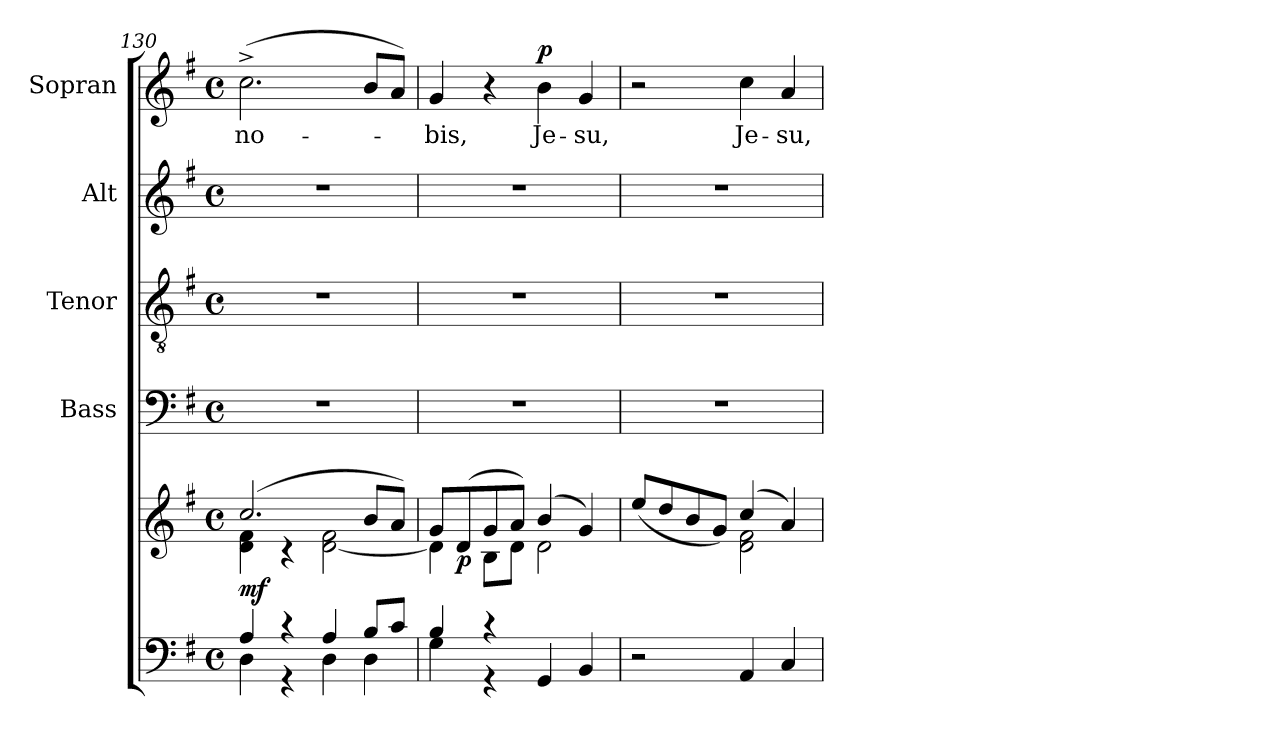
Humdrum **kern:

**kern	**kern	**dynam	**kern	**kern	**kern	**kern	**text	**dynam
*part5	*part5	*part5	*part4	*part3	*part2	*part1	*part1	*part1
*staff6	*staff5	*staff5/6	*staff4	*staff3	*staff2	*staff1	*staff1	*staff1
*	*	*	*I"Bass	*I"Tenor	*I"Alt	*I"Sopran	*	*
*	*	*	*I'B.	*I'T.	*I'A.	*I'S.	*	*
*clefF4	*clefG2	*	*clefF4	*clefGv2	*clefG2	*clefG2	*	*
*k[f#]	*k[f#]	*	*k[f#]	*k[f#]	*k[f#]	*k[f#]	*	*
*G:	*G:	*	*G:	*G:	*G:	*G:	*	*
*M4/4	*M4/4	*	*M4/4	*M4/4	*M4/4	*M4/4	*	*
*met(c)	*met(c)	*	*met(c)	*met(c)	*met(c)	*met(c)	*	*
=130	=130	=130	=130	=130	=130	=130	=130	=130
*^	*^	*	*	*	*	*	*	*
!	!	!	!	!LO:DY:b	!	!	!	!	!LO:LY:b	!
4A/	4D\	(2.cc/	4d\ 4f#\	mf	1r	1r	1r	(>2.cc^>\	no-	.
4r	4r	.	4rc	.	.	.	.	.	.	.
4A/	4D\	.	[<2d\ 2f#\	.	.	.	.	.	.	.
8B/L	4D\	8b/L	.	.	.	.	.	8b/L	.	.
8c/J	.	8a/J)	.	.	.	.	.	8a/J)	.	.
=131	=131	=131	=131	=131	=131	=131	=131	=131	=131	=131
!	!	!	!	!	!	!	!	!	!LO:LY:b	!
4B/	4G\	8g/L	4d\]	.	1r	1r	1r	4g/	-bis,	.
!	!	!	!	!LO:DY:b	!	!	!	!	!	!
.	.	(>8d/	.	p	.	.	.	.	.	.
4r	4r	8g/	8B\L	.	.	.	.	4r	.	.
.	.	8a/J)	8d\J	.	.	.	.	.	.	.
!	!	!	!	!	!	!	!	!	!LO:LY:b	!LO:DY:a
2ryy	4GG/	(4b/	2d\	.	.	.	.	4b\	Je-	p
!	!	!	!	!	!	!	!	!	!LO:LY:b	!
.	4BB/	4g/)	.	.	.	.	.	4g/	-su,	.
*v	*v	*	*	*	*	*	*	*	*	*
=132	=132	=132	=132	=132	=132	=132	=132	=132	=132
2r	(<8ee/L	2ryy	.	1r	1r	1r	2r	.	.
.	8dd/	.	.	.	.	.	.	.	.
.	8b/	.	.	.	.	.	.	.	.
.	8g/J)	.	.	.	.	.	.	.	.
!	!	!	!	!	!	!	!	!LO:LY:b	!
4AA/	(4cc/	2d\ 2f#\	.	.	.	.	4cc\	Je-	.
!	!	!	!	!	!	!	!	!LO:LY:b	!
4C/	4a/)	.	.	.	.	.	4a/	-su,	.
*	*v	*v	*	*	*	*	*	*	*
=	=	=	=	=	=	=	=	=
*-	*-	*-	*-	*-	*-	*-	*-	*-
